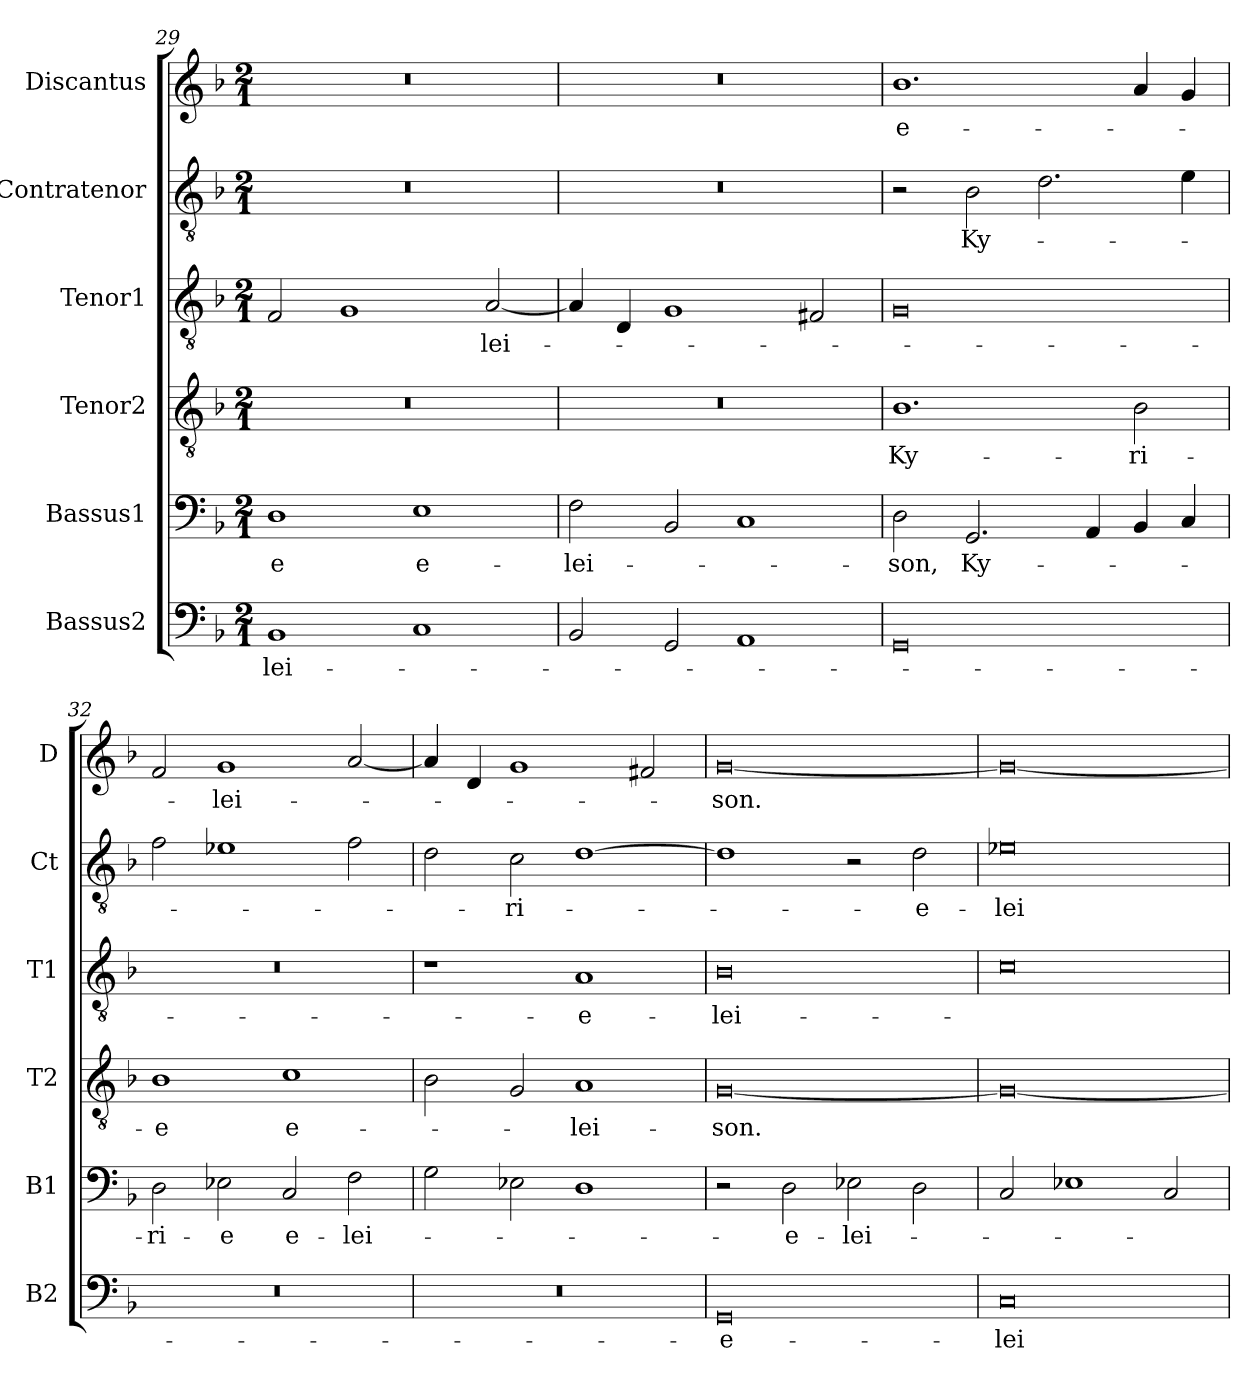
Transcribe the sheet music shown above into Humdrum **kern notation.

**kern	**text	**kern	**text	**kern	**text	**kern	**text	**kern	**text	**kern	**text
*part6	*part6	*part5	*part5	*part4	*part4	*part3	*part3	*part2	*part2	*part1	*part1
*staff6	*staff6	*staff5	*staff5	*staff4	*staff4	*staff3	*staff3	*staff2	*staff2	*staff1	*staff1
*I"Bassus2	*	*I"Bassus1	*	*I"Tenor2	*	*I"Tenor1	*	*I"Contratenor	*	*I"Discantus	*
*I'B2	*	*I'B1	*	*I'T2	*	*I'T1	*	*I'Ct	*	*I'D	*
*clefF4	*	*clefF4	*	*clefGv2	*	*clefGv2	*	*clefGv2	*	*clefG2	*
*k[b-]	*	*k[b-]	*	*k[b-]	*	*k[b-]	*	*k[b-]	*	*k[b-]	*
*M2/1	*	*M2/1	*	*M2/1	*	*M2/1	*	*M2/1	*	*M2/1	*
=29	=29	=29	=29	=29	=29	=29	=29	=29	=29	=29	=29
1BB-	-lei-	1D	-e	0r	.	2F/	.	0r	.	0r	.
.	.	.	.	.	.	1G	.	.	.	.	.
1C	.	1E	e-	.	.	.	.	.	.	.	.
.	.	.	.	.	.	[2A/	-lei-	.	.	.	.
=30	=30	=30	=30	=30	=30	=30	=30	=30	=30	=30	=30
2BB-/	.	2F\	-lei-	0r	.	4A/]	.	0r	.	0r	.
.	.	.	.	.	.	4D/	.	.	.	.	.
2GG/	.	2BB-/	.	.	.	1G	.	.	.	.	.
1AA	.	1C	.	.	.	.	.	.	.	.	.
.	.	.	.	.	.	2F#X/	.	.	.	.	.
=31	=31	=31	=31	=31	=31	=31	=31	=31	=31	=31	=31
0GG	.	2D\	-son,	1.B-	Ky-	0G	.	2r	.	1.b-	-e-
.	.	2.GG/	Ky-	.	.	.	.	2B-\	Ky-	.	.
.	.	.	.	.	.	.	.	2.d\	.	.	.
.	.	4AA/	.	.	.	.	.	.	.	.	.
.	.	4BB-/	.	2B-\	-ri-	.	.	.	.	4a/	.
.	.	4C/	.	.	.	.	.	4e\	.	4g/	.
=32	=32	=32	=32	=32	=32	=32	=32	=32	=32	=32	=32
0r	.	2D\	-ri-	1B-	-e	0r	.	2f\	.	2f/	.
.	.	2E-X\	-e	.	.	.	.	1e-X	.	1g	-lei-
.	.	2C/	e-	1c	e-	.	.	.	.	.	.
.	.	2F\	-lei-	.	.	.	.	2f\	.	[2a/	.
=33	=33	=33	=33	=33	=33	=33	=33	=33	=33	=33	=33
0r	.	2G\	.	2B-\	.	1r	.	2d\	.	4a/]	.
.	.	.	.	.	.	.	.	.	.	4d/	.
.	.	2E-X\	.	2G/	.	.	.	2c\	-ri-	1g	.
.	.	1D	.	1A	-lei-	1A	-e-	[1d	.	.	.
.	.	.	.	.	.	.	.	.	.	2f#X/	.
=34	=34	=34	=34	=34	=34	=34	=34	=34	=34	=34	=34
0GG	-e-	2r	.	[0G	-son.	0B-	-lei-	1d]	.	[0g	-son.
.	.	2D\	-e-	.	.	.	.	.	.	.	.
.	.	2E-X\	-lei-	.	.	.	.	2r	.	.	.
.	.	2D\	.	.	.	.	.	2d\	-e-	.	.
=35	=35	=35	=35	=35	=35	=35	=35	=35	=35	=35	=35
0C	-lei-	2C/	.	0G_	.	0c	.	0e-X	-lei-	0g_	.
.	.	1E-X	.	.	.	.	.	.	.	.	.
.	.	2C/	.	.	.	.	.	.	.	.	.
=	=	=	=	=	=	=	=	=	=	=	=
*-	*-	*-	*-	*-	*-	*-	*-	*-	*-	*-	*-
